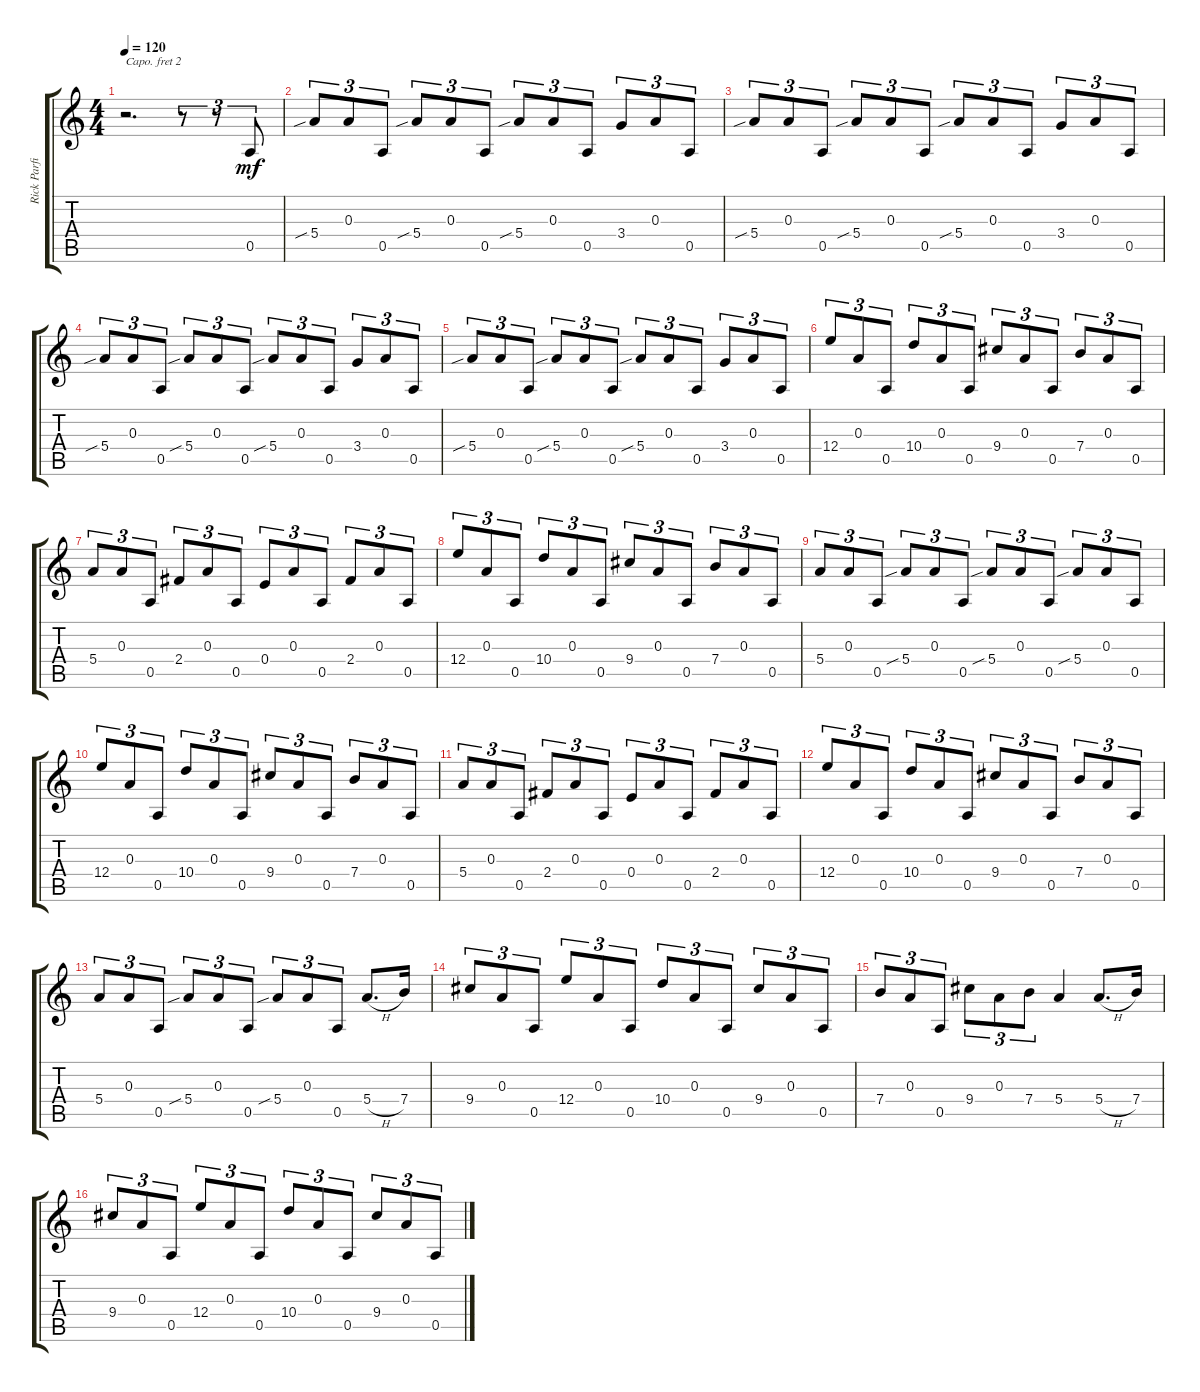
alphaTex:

\track ("Rick Parfitt" "Rick Parfi") {instrument acousticguitarsteel}
\staff {score tabs}
\capo 2
\tuning (D4 B3 G3 D3 G2 G2) {hide}
\ts (4 4)
\tempo 120
\clef g2
\ks c
r.2{d dy mf instrument acousticguitarsteel} r.8{tu (3 2)} r.8{tu (3 2)} 0.5.8{tu (3 2)} |
5.4{sib}.8{tu (3 2)} 0.3.8{tu (3 2)} 0.5.8{tu (3 2)} 5.4{sib}.8{tu (3 2)} 0.3.8{tu (3 2)} 0.5.8{tu (3 2)} 5.4{sib}.8{tu (3 2)} 0.3.8{tu (3 2)} 0.5.8{tu (3 2)} 3.4.8{tu (3 2)} 0.3.8{tu (3 2)} 0.5.8{tu (3 2)} |
5.4{sib}.8{tu (3 2)} 0.3.8{tu (3 2)} 0.5.8{tu (3 2)} 5.4{sib}.8{tu (3 2)} 0.3.8{tu (3 2)} 0.5.8{tu (3 2)} 5.4{sib}.8{tu (3 2)} 0.3.8{tu (3 2)} 0.5.8{tu (3 2)} 3.4.8{tu (3 2)} 0.3.8{tu (3 2)} 0.5.8{tu (3 2)} |
5.4{sib}.8{tu (3 2)} 0.3.8{tu (3 2)} 0.5.8{tu (3 2)} 5.4{sib}.8{tu (3 2)} 0.3.8{tu (3 2)} 0.5.8{tu (3 2)} 5.4{sib}.8{tu (3 2)} 0.3.8{tu (3 2)} 0.5.8{tu (3 2)} 3.4.8{tu (3 2)} 0.3.8{tu (3 2)} 0.5.8{tu (3 2)} |
5.4{sib}.8{tu (3 2)} 0.3.8{tu (3 2)} 0.5.8{tu (3 2)} 5.4{sib}.8{tu (3 2)} 0.3.8{tu (3 2)} 0.5.8{tu (3 2)} 5.4{sib}.8{tu (3 2)} 0.3.8{tu (3 2)} 0.5.8{tu (3 2)} 3.4.8{tu (3 2)} 0.3.8{tu (3 2)} 0.5.8{tu (3 2)} |
12.4.8{tu (3 2)} 0.3.8{tu (3 2)} 0.5.8{tu (3 2)} 10.4.8{tu (3 2)} 0.3.8{tu (3 2)} 0.5.8{tu (3 2)} 9.4.8{tu (3 2)} 0.3.8{tu (3 2)} 0.5.8{tu (3 2)} 7.4.8{tu (3 2)} 0.3.8{tu (3 2)} 0.5.8{tu (3 2)} |
5.4.8{tu (3 2)} 0.3.8{tu (3 2)} 0.5.8{tu (3 2)} 2.4.8{tu (3 2)} 0.3.8{tu (3 2)} 0.5.8{tu (3 2)} 0.4.8{tu (3 2)} 0.3.8{tu (3 2)} 0.5.8{tu (3 2)} 2.4.8{tu (3 2)} 0.3.8{tu (3 2)} 0.5.8{tu (3 2)} |
12.4.8{tu (3 2)} 0.3.8{tu (3 2)} 0.5.8{tu (3 2)} 10.4.8{tu (3 2)} 0.3.8{tu (3 2)} 0.5.8{tu (3 2)} 9.4.8{tu (3 2)} 0.3.8{tu (3 2)} 0.5.8{tu (3 2)} 7.4.8{tu (3 2)} 0.3.8{tu (3 2)} 0.5.8{tu (3 2)} |
5.4.8{tu (3 2)} 0.3.8{tu (3 2)} 0.5.8{tu (3 2)} 5.4{sib}.8{tu (3 2)} 0.3.8{tu (3 2)} 0.5.8{tu (3 2)} 5.4{sib}.8{tu (3 2)} 0.3.8{tu (3 2)} 0.5.8{tu (3 2)} 5.4{sib}.8{tu (3 2)} 0.3.8{tu (3 2)} 0.5.8{tu (3 2)} |
12.4.8{tu (3 2)} 0.3.8{tu (3 2)} 0.5.8{tu (3 2)} 10.4.8{tu (3 2)} 0.3.8{tu (3 2)} 0.5.8{tu (3 2)} 9.4.8{tu (3 2)} 0.3.8{tu (3 2)} 0.5.8{tu (3 2)} 7.4.8{tu (3 2)} 0.3.8{tu (3 2)} 0.5.8{tu (3 2)} |
5.4.8{tu (3 2)} 0.3.8{tu (3 2)} 0.5.8{tu (3 2)} 2.4.8{tu (3 2)} 0.3.8{tu (3 2)} 0.5.8{tu (3 2)} 0.4.8{tu (3 2)} 0.3.8{tu (3 2)} 0.5.8{tu (3 2)} 2.4.8{tu (3 2)} 0.3.8{tu (3 2)} 0.5.8{tu (3 2)} |
12.4.8{tu (3 2)} 0.3.8{tu (3 2)} 0.5.8{tu (3 2)} 10.4.8{tu (3 2)} 0.3.8{tu (3 2)} 0.5.8{tu (3 2)} 9.4.8{tu (3 2)} 0.3.8{tu (3 2)} 0.5.8{tu (3 2)} 7.4.8{tu (3 2)} 0.3.8{tu (3 2)} 0.5.8{tu (3 2)} |
5.4.8{tu (3 2)} 0.3.8{tu (3 2)} 0.5.8{tu (3 2)} 5.4{sib}.8{tu (3 2)} 0.3.8{tu (3 2)} 0.5.8{tu (3 2)} 5.4{sib}.8{tu (3 2)} 0.3.8{tu (3 2)} 0.5.8{tu (3 2)} 5.4{h}.8{d} 7.4.16 |
9.4.8{tu (3 2)} 0.3.8{tu (3 2)} 0.5.8{tu (3 2)} 12.4.8{tu (3 2)} 0.3.8{tu (3 2)} 0.5.8{tu (3 2)} 10.4.8{tu (3 2)} 0.3.8{tu (3 2)} 0.5.8{tu (3 2)} 9.4.8{tu (3 2)} 0.3.8{tu (3 2)} 0.5.8{tu (3 2)} |
7.4.8{tu (3 2)} 0.3.8{tu (3 2)} 0.5.8{tu (3 2)} 9.4.8{tu (3 2)} 0.3.8{tu (3 2)} 7.4.8{tu (3 2)} 5.4.4 5.4{h}.8{d} 7.4.16 |
9.4.8{tu (3 2)} 0.3.8{tu (3 2)} 0.5.8{tu (3 2)} 12.4.8{tu (3 2)} 0.3.8{tu (3 2)} 0.5.8{tu (3 2)} 10.4.8{tu (3 2)} 0.3.8{tu (3 2)} 0.5.8{tu (3 2)} 9.4.8{tu (3 2)} 0.3.8{tu (3 2)} 0.5.8{tu (3 2)}
